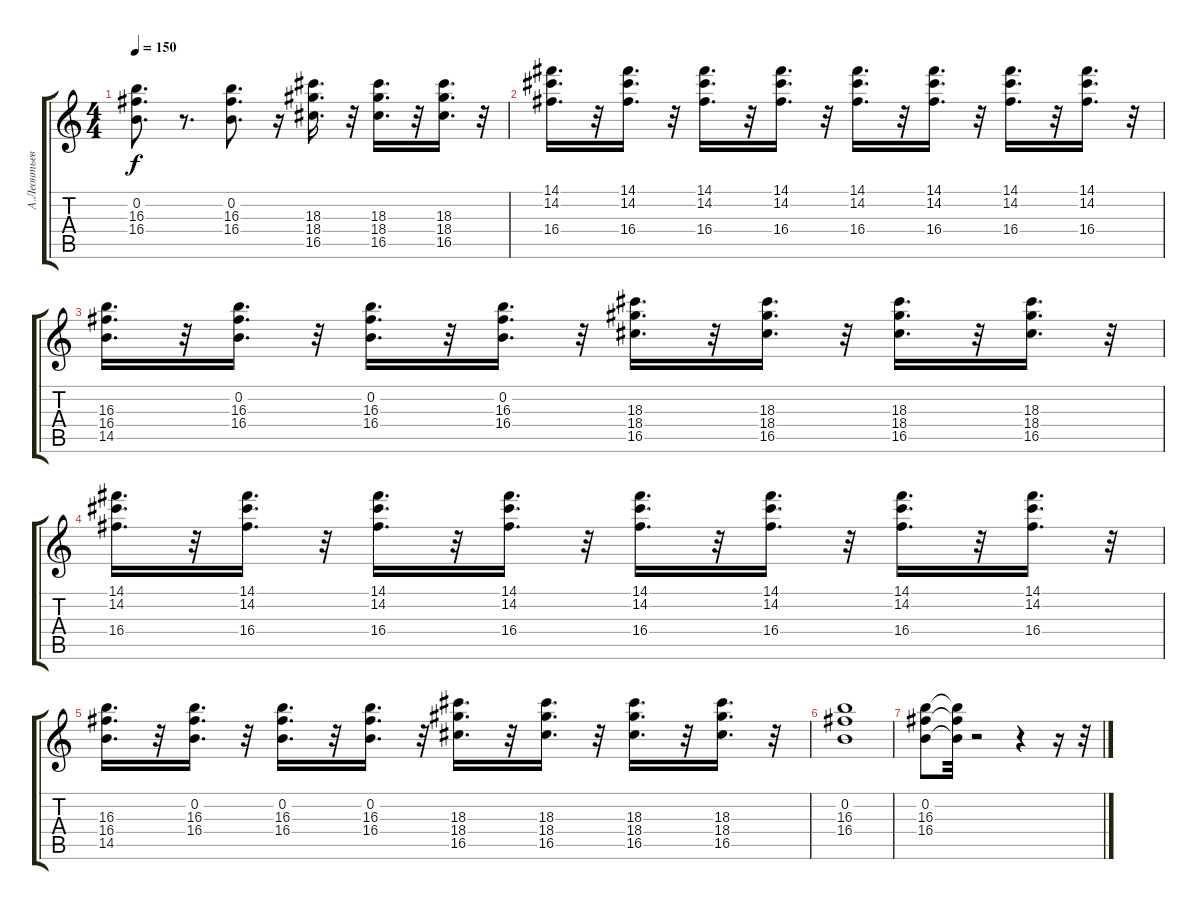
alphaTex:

\track ("А.Леонтьев" "А.Леонтьев") {instrument distortionguitar}
\staff {score tabs}
\tuning (E4 B3 G3 D3 A2 E2) {hide}
\ts (4 4)
\tempo 150
\clef g2
\ks c
(0.2 16.3 16.4).8{d dy f} r.8{d} (0.2 16.3 16.4).8{d} r.16 (18.3 18.4 16.5).16{d} r.32 (18.3 18.4 16.5).16{d} r.32 (18.3 18.4 16.5).16{d} r.32 |
(14.1 14.2 16.4).16{d} r.32 (14.1 14.2 16.4).16{d} r.32 (14.1 14.2 16.4).16{d} r.32 (14.1 14.2 16.4).16{d} r.32 (14.1 14.2 16.4).16{d} r.32 (14.1 14.2 16.4).16{d} r.32 (14.1 14.2 16.4).16{d} r.32 (14.1 14.2 16.4).16{d} r.32 |
(16.3 16.4 14.5).16{d} r.32 (0.2 16.3 16.4).16{d} r.32 (0.2 16.3 16.4).16{d} r.32 (0.2 16.3 16.4).16{d} r.32 (18.3 18.4 16.5).16{d} r.32 (18.3 18.4 16.5).16{d} r.32 (18.3 18.4 16.5).16{d} r.32 (18.3 18.4 16.5).16{d} r.32 |
(14.1 14.2 16.4).16{d} r.32 (14.1 14.2 16.4).16{d} r.32 (14.1 14.2 16.4).16{d} r.32 (14.1 14.2 16.4).16{d} r.32 (14.1 14.2 16.4).16{d} r.32 (14.1 14.2 16.4).16{d} r.32 (14.1 14.2 16.4).16{d} r.32 (14.1 14.2 16.4).16{d} r.32 |
(16.3 16.4 14.5).16{d} r.32 (0.2 16.3 16.4).16{d} r.32 (0.2 16.3 16.4).16{d} r.32 (0.2 16.3 16.4).16{d} r.32 (18.3 18.4 16.5).16{d} r.32 (18.3 18.4 16.5).16{d} r.32 (18.3 18.4 16.5).16{d} r.32 (18.3 18.4 16.5).16{d} r.32 |
(0.2 16.3 16.4).1 |
(0.2 16.3 16.4).8 (0.2{t} 16.3{t} 16.4{t}).32 r.2 r.4 r.16 r.32
